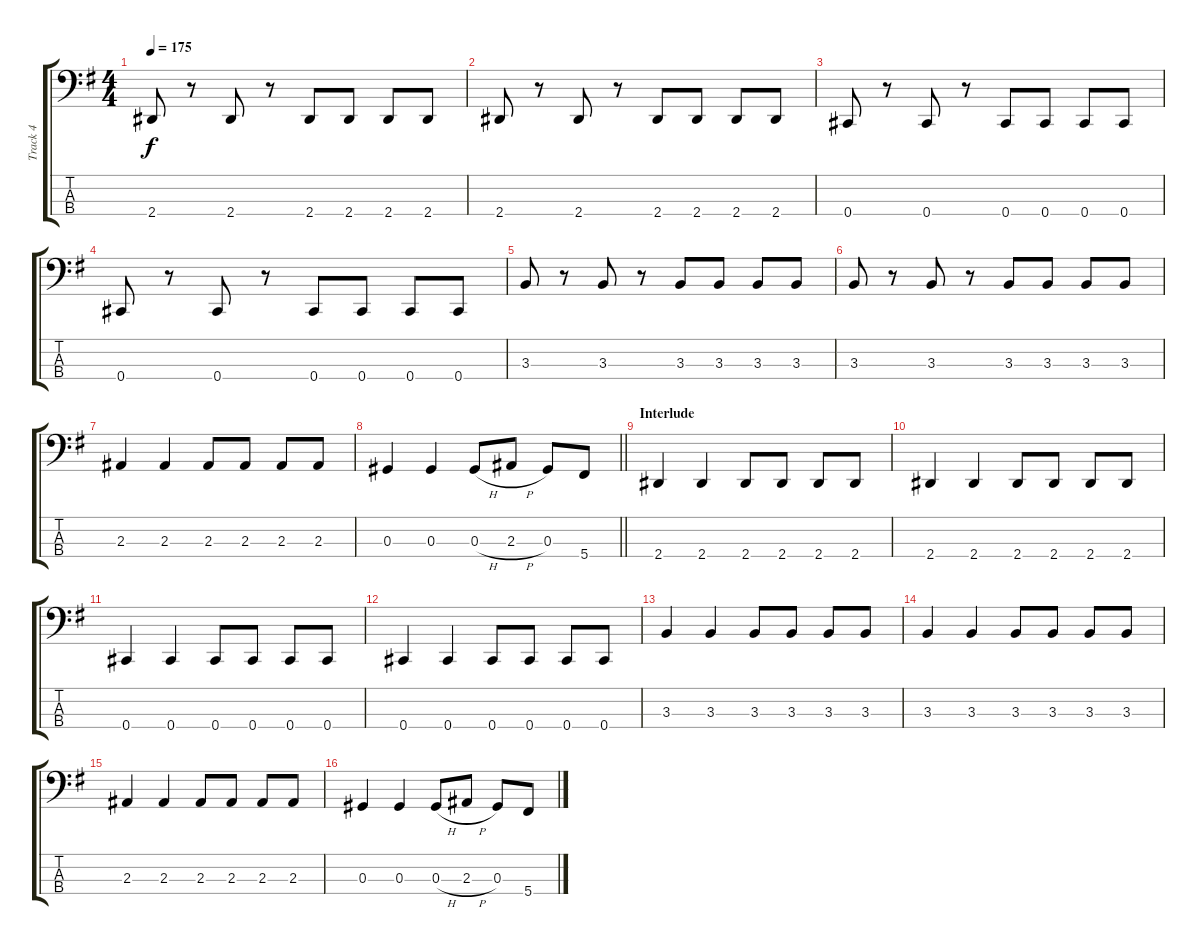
\track ("Track 4" "Track 4") {instrument electricbassfinger}
\staff {score tabs}
\tuning (Gb2 Db2 Ab1 Db1) {hide}
\ts (4 4)
\tempo 175
\clef f4
\ks g
2.4.8{dy f} r.8 2.4.8 r.8 2.4.8 2.4.8 2.4.8 2.4.8 |
2.4.8 r.8 2.4.8 r.8 2.4.8 2.4.8 2.4.8 2.4.8 |
0.4.8 r.8 0.4.8 r.8 0.4.8 0.4.8 0.4.8 0.4.8 |
0.4.8 r.8 0.4.8 r.8 0.4.8 0.4.8 0.4.8 0.4.8 |
3.3.8 r.8 3.3.8 r.8 3.3.8 3.3.8 3.3.8 3.3.8 |
3.3.8 r.8 3.3.8 r.8 3.3.8 3.3.8 3.3.8 3.3.8 |
2.3.4 2.3.4 2.3.8 2.3.8 2.3.8 2.3.8 |
\barLineRight lightlight
0.3.4 0.3.4 0.3{h}.8 2.3{h}.8 0.3.8 5.4.8 |
\section ("" "Interlude")
2.4.4 2.4.4 2.4.8 2.4.8 2.4.8 2.4.8 |
2.4.4 2.4.4 2.4.8 2.4.8 2.4.8 2.4.8 |
0.4.4 0.4.4 0.4.8 0.4.8 0.4.8 0.4.8 |
0.4.4 0.4.4 0.4.8 0.4.8 0.4.8 0.4.8 |
3.3.4 3.3.4 3.3.8 3.3.8 3.3.8 3.3.8 |
3.3.4 3.3.4 3.3.8 3.3.8 3.3.8 3.3.8 |
2.3.4 2.3.4 2.3.8 2.3.8 2.3.8 2.3.8 |
0.3.4 0.3.4 0.3{h}.8 2.3{h}.8 0.3.8 5.4.8
